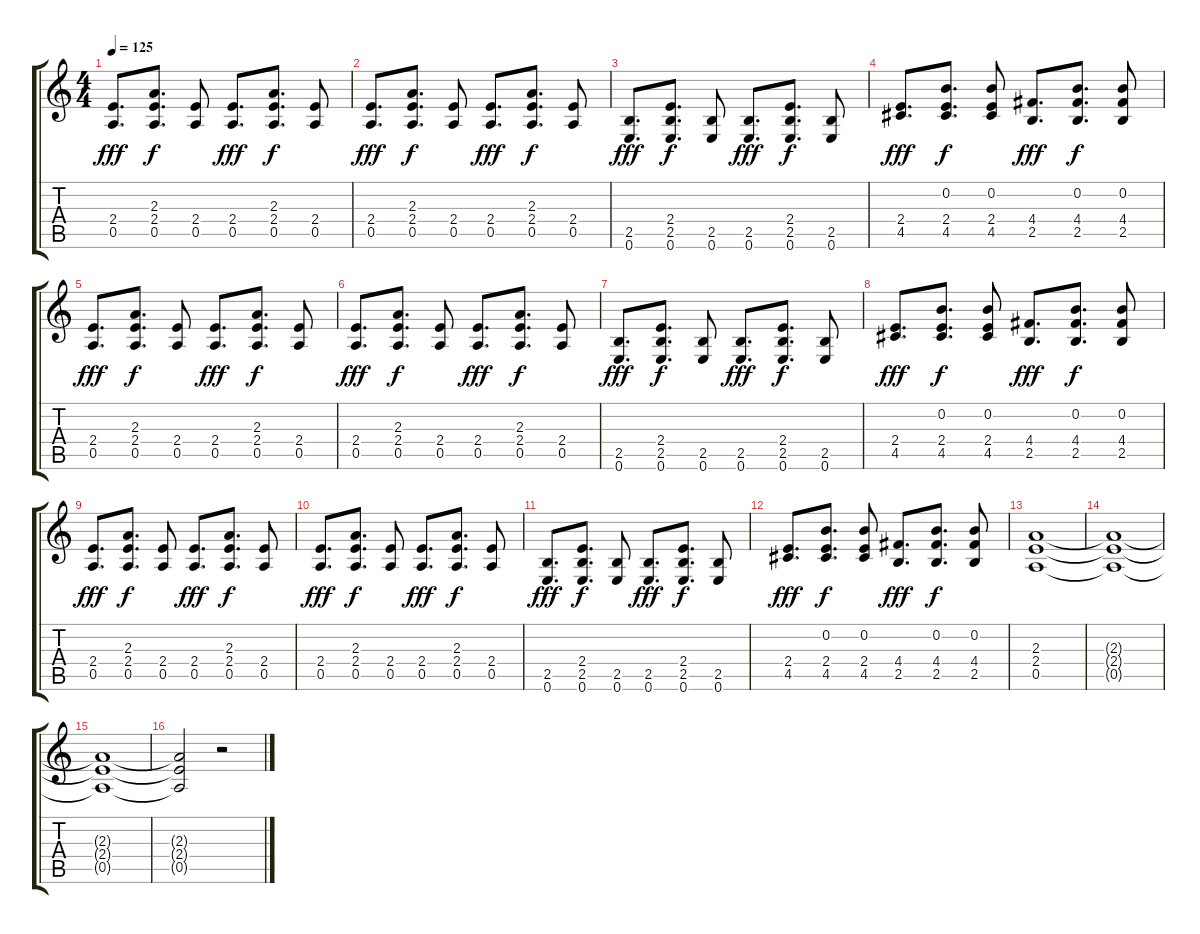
\track "" {instrument distortionguitar}
\staff {score tabs}
\tuning (E4 B3 G3 D3 A2 E2) {hide}
\ts (4 4)
\tempo 125
\clef g2
\ks c
(2.4 0.5).8{d dy fff} (2.3 2.4 0.5).8{d dy f} (2.4 0.5).8 (2.4 0.5).8{d dy fff} (2.3 2.4 0.5).8{d dy f} (2.4 0.5).8 |
(2.4 0.5).8{d dy fff} (2.3 2.4 0.5).8{d dy f} (2.4 0.5).8 (2.4 0.5).8{d dy fff} (2.3 2.4 0.5).8{d dy f} (2.4 0.5).8 |
(2.5 0.6).8{d dy fff} (2.4 2.5 0.6).8{d dy f} (2.5 0.6).8 (2.5 0.6).8{d dy fff} (2.4 2.5 0.6).8{d dy f} (2.5 0.6).8 |
(2.4 4.5).8{d dy fff} (0.2 2.4 4.5).8{d dy f} (0.2 2.4 4.5).8 (4.4 2.5).8{d dy fff} (0.2 4.4 2.5).8{d dy f} (0.2 4.4 2.5).8 |
(2.4 0.5).8{d dy fff} (2.3 2.4 0.5).8{d dy f} (2.4 0.5).8 (2.4 0.5).8{d dy fff} (2.3 2.4 0.5).8{d dy f} (2.4 0.5).8 |
(2.4 0.5).8{d dy fff} (2.3 2.4 0.5).8{d dy f} (2.4 0.5).8 (2.4 0.5).8{d dy fff} (2.3 2.4 0.5).8{d dy f} (2.4 0.5).8 |
(2.5 0.6).8{d dy fff} (2.4 2.5 0.6).8{d dy f} (2.5 0.6).8 (2.5 0.6).8{d dy fff} (2.4 2.5 0.6).8{d dy f} (2.5 0.6).8 |
(2.4 4.5).8{d dy fff} (0.2 2.4 4.5).8{d dy f} (0.2 2.4 4.5).8 (4.4 2.5).8{d dy fff} (0.2 4.4 2.5).8{d dy f} (0.2 4.4 2.5).8 |
(2.4 0.5).8{d dy fff} (2.3 2.4 0.5).8{d dy f} (2.4 0.5).8 (2.4 0.5).8{d dy fff} (2.3 2.4 0.5).8{d dy f} (2.4 0.5).8 |
(2.4 0.5).8{d dy fff} (2.3 2.4 0.5).8{d dy f} (2.4 0.5).8 (2.4 0.5).8{d dy fff} (2.3 2.4 0.5).8{d dy f} (2.4 0.5).8 |
(2.5 0.6).8{d dy fff} (2.4 2.5 0.6).8{d dy f} (2.5 0.6).8 (2.5 0.6).8{d dy fff} (2.4 2.5 0.6).8{d dy f} (2.5 0.6).8 |
(2.4 4.5).8{d dy fff} (0.2 2.4 4.5).8{d dy f} (0.2 2.4 4.5).8 (4.4 2.5).8{d dy fff} (0.2 4.4 2.5).8{d dy f} (0.2 4.4 2.5).8 |
(2.3 2.4 0.5).1 |
(2.3{t} 2.4{t} 0.5{t}).1 |
(2.3{t} 2.4{t} 0.5{t}).1 |
(2.3{t} 2.4{t} 0.5{t}).2 r.2
